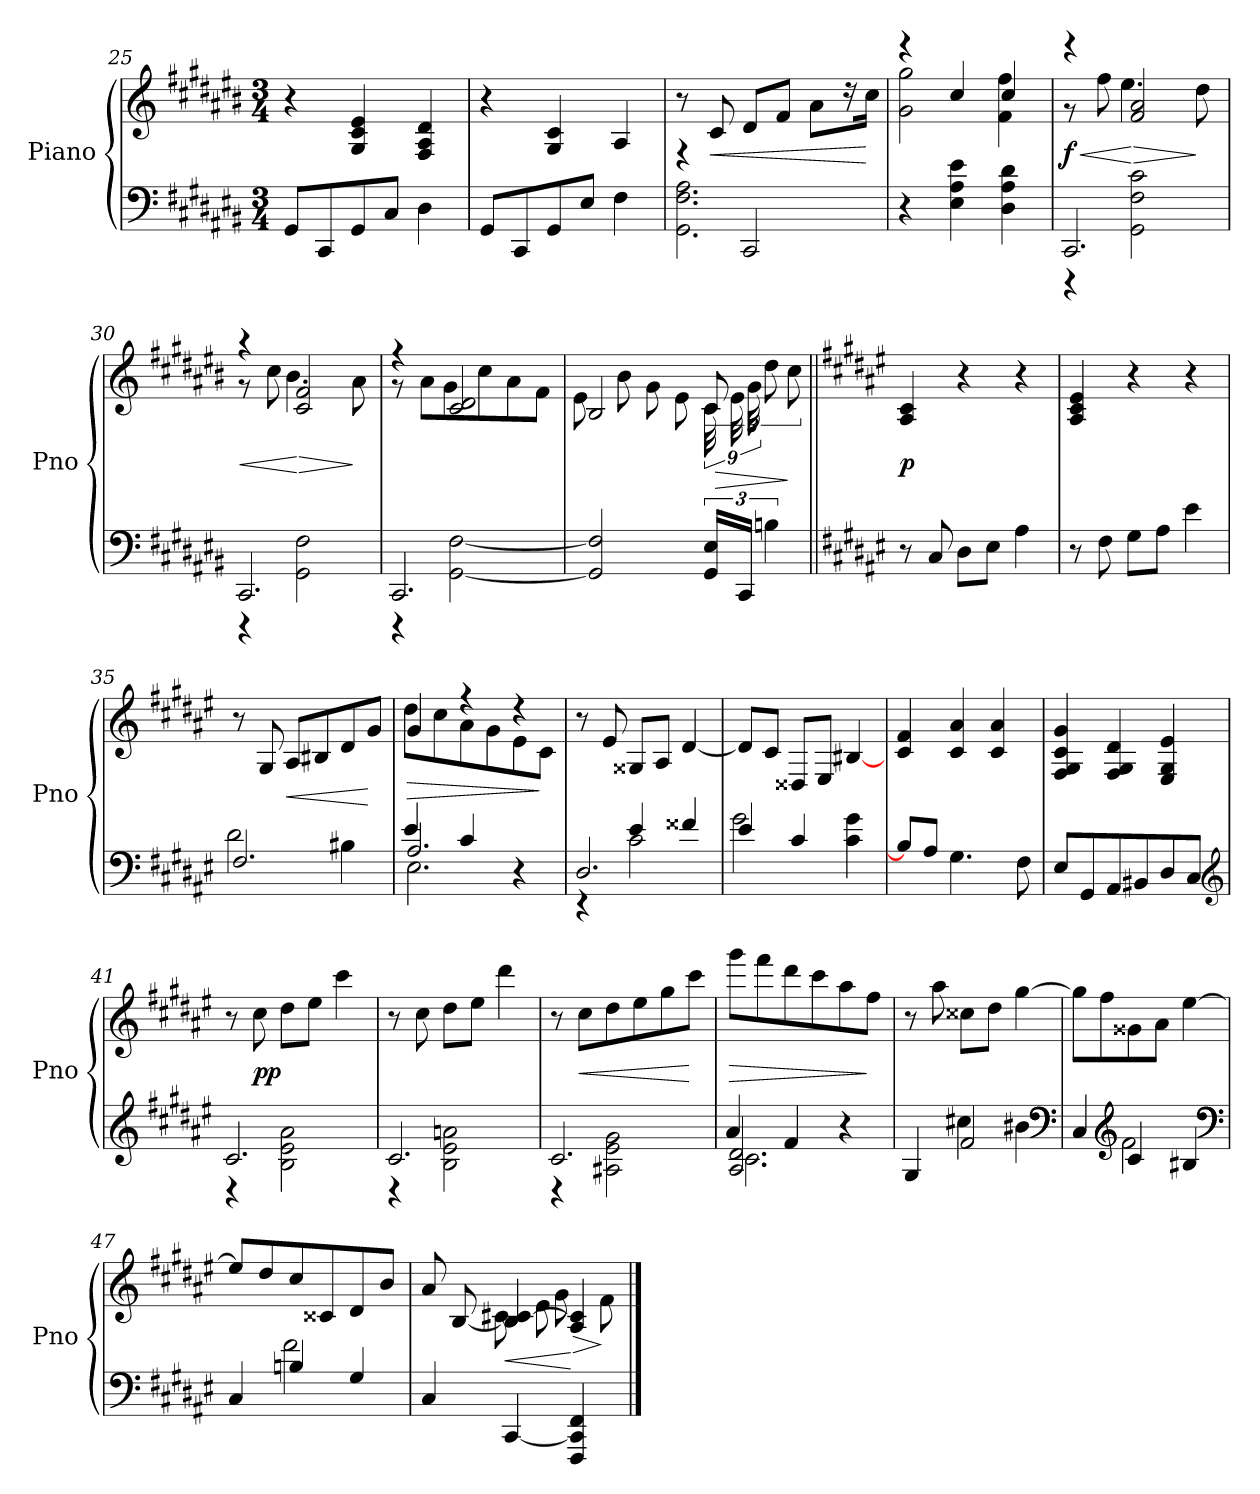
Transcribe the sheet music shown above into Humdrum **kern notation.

**kern	**kern	**dynam
*part1	*part1	*part1
*staff2	*staff1	*staff1/2
*I"Piano	*	*
*I'Pno	*	*
*clefF4	*clefG2	*
*k[f#c#g#d#a#e#b#]	*k[f#c#g#d#a#e#b#]	*
*M3/4	*M3/4	*
=25	=25	=25
8GG#L	4r	.
8CC#	.	.
8GG#	4G# 4c# 4e#	.
8C#J	.	.
4D#	4F# 4A# 4d#	.
=26	=26	=26
8GG#L	4r	.
8CC#	.	.
8GG#	4G# 4c#	.
8E#J	.	.
4F#	4A#	.
=27	=27	=27
*^	*	*
4r	2.GG# 2.F# 2.A#	8r	.
.	.	8c#	<
2CC#	.	8d#L	.
.	.	8f#J	.
.	.	8a#L	.
.	.	16r	.
.	.	16cc#Jk	[
*v	*v	*	*
=28	=28	=28
*	*^	*
4r	4r	2g# 2gg#	.
4E# 4A# 4e#	4cc#	.	.
4D# 4A# 4d#	4cc#	4f# 4ff#	.
=29	=29	=29	=29
*^	*	*	*
2.CC#	4r	4r	8r	< f
.	.	.	8ff#	.
.	2GG# 2F# 2c#	2f# 2a#	4.ee#	[ >
.	.	.	8dd#	]
=30	=30	=30	=30	=30
2.CC#	4r	4r	8r	<
.	.	.	8cc#	.
.	2GG# 2F#	2c# 2f#	4.b#	[ >
.	.	.	8a#	]
=31	=31	=31	=31	=31
2.CC#	4r	4r	8r	.
.	.	.	8a#L	.
.	[2GG# [2F#	2c# 2d#	8g#	.
.	.	.	8cc#	.
.	.	.	8a#	.
.	.	.	8f#J	.
*v	*v	*	*	*
=32	=32	=32	=32
2GG#] 2F#]	2B#	8e#	.
.	.	8b#	.
.	.	8g#	.
.	.	8e#	.
24GG# 24E#LL	12c#	36c#	.
.	.	36e#	>
24CC#JJ	.	.	.
.	.	36g#	.
6Bn	12dd#	6ryy	.
.	12cc#	.	]
*	*v	*v	*
=33||	=33||	=33||
*k[f#c#g#d#a#e#]	*k[f#c#g#d#a#e#]	*
8r	4A# 4c#	p
8C#	.	.
8D#L	4r	.
8E#J	.	.
4A#	4r	.
=34	=34	=34
8r	4A# 4c# 4e#	.
8F#	.	.
8G#L	4r	.
8A#J	.	.
4e#	4r	.
=35	=35	=35
*^	*	*
2.F#	2d#	8r	.
.	.	8G#	.
.	.	8A#L	<
.	.	8B#X	.
.	4B#X	8d#	.
.	.	8g#J	[
=36	=36	=36	=36
*	*^	*^	*
2.E#\	2.A#/	4e#	4g#	8dd#L	>
.	.	.	.	8cc#	.
.	.	4c#	4r	8a#	.
.	.	.	.	8g#	.
.	.	4r	4r	8e#	.
.	.	.	.	8c#J	]
*	*	*	*v	*v	*
=37	=37	=37	=37	=37
2.D#	4r	4ryy	8r	.
.	.	.	8e#	.
.	2c#	4e#	8G##XL	.
.	.	.	8A#J	.
.	.	4f##X	[4d#	.
*	*v	*v	*	*
=38	=38	=38	=38
4e#	2g#	8d#L]	.
.	.	8c#J	.
4c#	.	8D##XL	.
.	.	8E#J	.
4c# 4g#	4ryy	[4B#X	.
*v	*v	*	*
=39	=39	=39
8B#\L]	4c#/ 4f#/	.
8A#/J	.	.
4.G#	4c# 4a#	.
.	4c# 4a#	.
8F#	.	.
=40	=40	=40
8E#L	4F# 4G# 4c# 4g#	.
8GG#	.	.
8AA#	4F# 4G# 4d#	.
8BB#X	.	.
8D#	4E# 4G# 4e#	.
8C#J	.	.
*clefG2	*	*
=41	=41	=41
*^	*	*
2.c#	4r	8r	.
.	.	8cc#	pp
.	2B 2e# 2a#	8dd#L	.
.	.	8ee#J	.
.	.	4ccc#	.
=42	=42	=42	=42
2.c#	4r	8r	.
.	.	8cc#	.
.	2B 2e# 2an	8dd#L	.
.	.	8ee#J	.
.	.	4ddd#	.
=43	=43	=43	=43
2.c#	4r	8r	.
.	.	8cc#L	<
.	2A#X 2e# 2g#	8dd#	.
.	.	8ee#	.
.	.	8gg#	.
.	.	8ccc#J	[
=44	=44	=44	=44
*	*^	*	*
2.A# 2.d#	2.c#	4a#	8ggg#L	>
.	.	.	8fff#	.
.	.	4f#	8ddd#	.
.	.	.	8ccc#	.
.	.	4r	8aa#	.
.	.	.	8ff#J	]
*	*v	*v	*	*
=45	=45	=45	=45
4G#	4ryy	8r	.
.	.	8aa#	.
2f#	4cc#X	8cc##XL	.
.	.	8dd#J	.
.	4b#X	[4gg#	.
*clefF4	*	*	*
=46	=46	=46	=46
4C#	4ryy	8gg#L]	.
.	.	8ff#	.
*clefG2	*	*	*
4c#	2f#	8g##X	.
.	.	8a#J	.
4B#X	.	[4ee#	.
*clefF4	*	*	*
=47	=47	=47	=47
4C#	4ryy	8ee#L]	.
.	.	8dd#	.
4Bn	2f#	8cc#	.
.	.	8c##X	.
4G#	.	8d#	.
.	.	8bJ	.
*v	*v	*	*
=48	=48	=48
*	*^	*
4C#	8a#	4ryy	.
.	[8B	.	.
[4CC#	4B] [4c#	8c#X	<
.	.	8e#	.
4FFF# 4CC#] 4FF#	4A# 4c#]	8g#	[ >
.	.	8f#	]
*	*v	*v	*
==	==	==
*-	*-	*-
